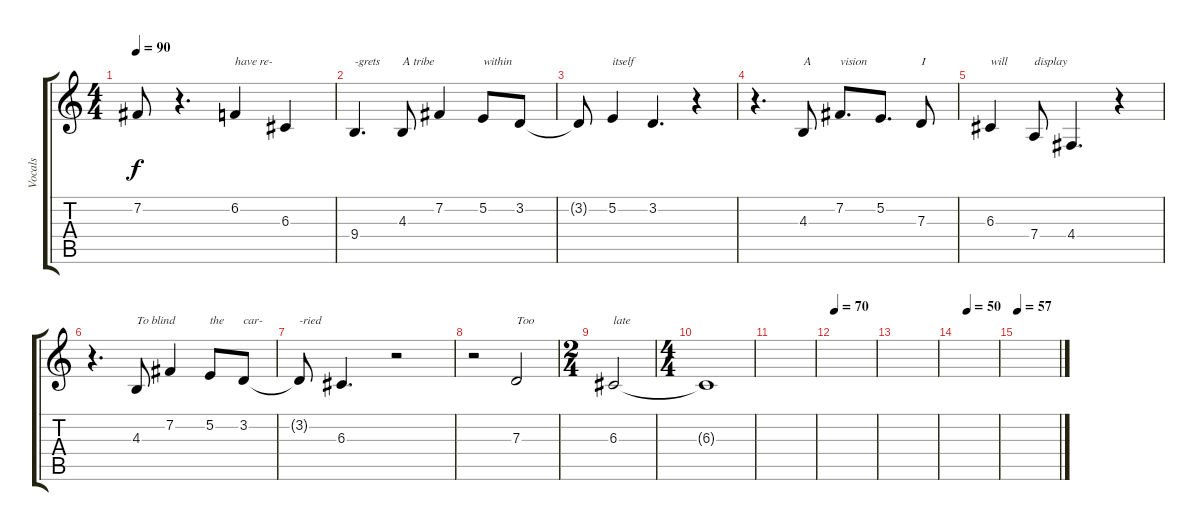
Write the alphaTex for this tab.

\track ("Vocals" "Vocals") {instrument lead3calliope}
\staff {score tabs}
\tuning (E4 B3 G3 D3 A2 E2) {hide}
\ts (4 4)
\tempo 90
\clef g2
\ks c
7.2{t}.8{dy f} r.4{d} 6.2.4{txt "have re-"} 6.3.4 |
9.4.4{d txt "-grets"} 4.3.8{txt "A tribe"} 7.2.4 5.2.8{txt "within"} 3.2.8 |
3.2{t}.8 5.2.4{txt "itself"} 3.2.4{d} r.4 |
r.4{d} 4.3.8{txt "A"} 7.2.8{d txt "vision"} 5.2.8{d} 7.3.8{txt "I"} |
6.3.4{txt "will"} 7.4.8{txt "display"} 4.4.4{d} r.4 |
r.4{d} 4.3.8{txt "To blind"} 7.2.4 5.2.8{txt "the"} 3.2.8{txt "car-"} |
3.2{t}.8{txt "-ried"} 6.3.4{d} r.2 |
r.2 7.3.2{txt "Too"} |
\ts (2 4)
6.3.2{txt "late"} |
\ts (4 4)
6.3{t}.1 |
|
\tempo 70
|
|
\tempo (50 0.25)
|
\tempo 57
